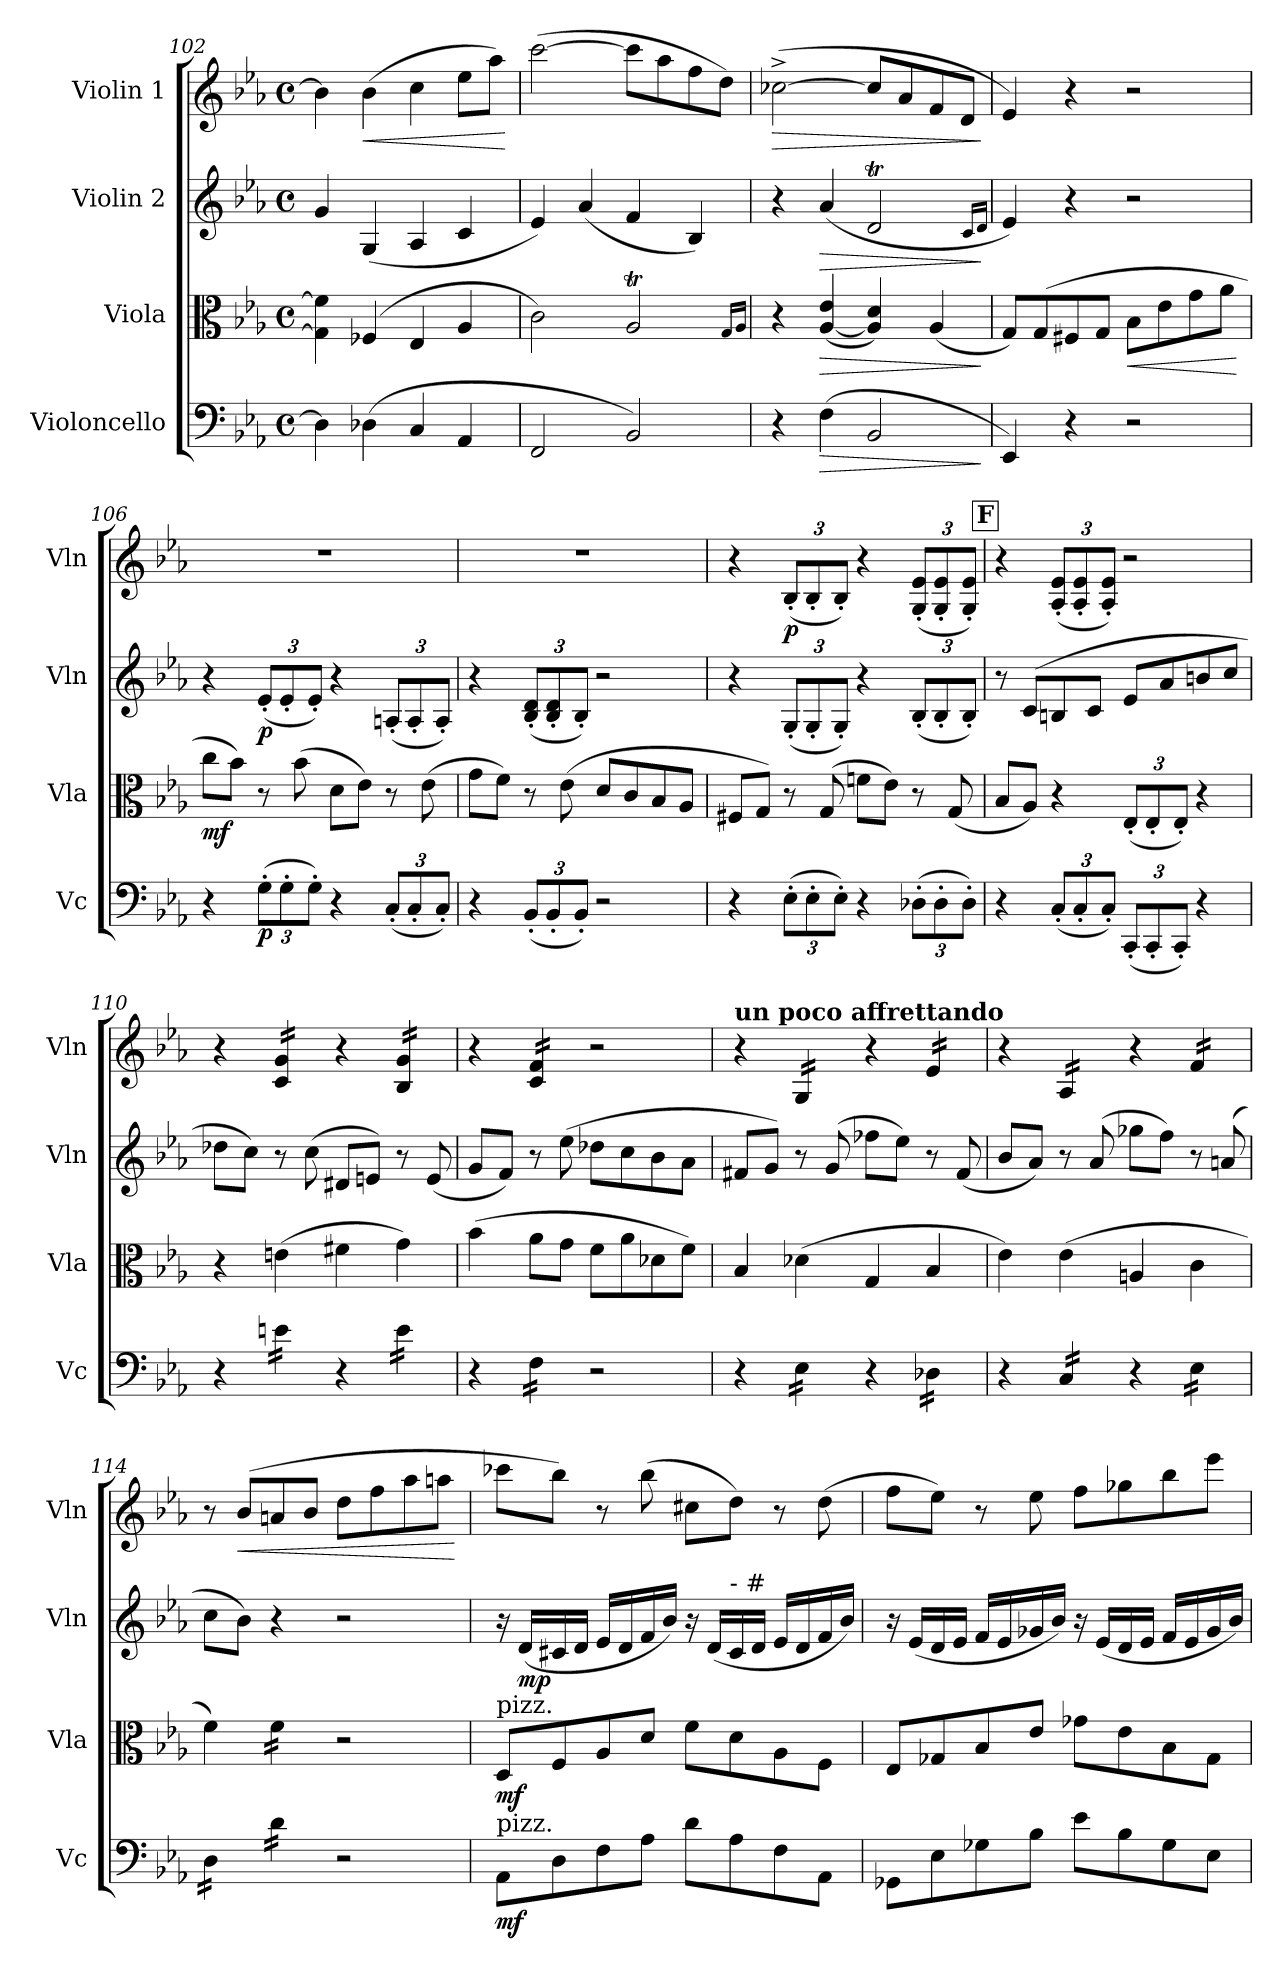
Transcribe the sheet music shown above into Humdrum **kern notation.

**kern	**dynam	**kern	**dynam	**kern	**dynam	**kern	**dynam
*part4	*part4	*part3	*part3	*part2	*part2	*part1	*part1
*staff4	*staff4	*staff3	*staff3	*staff2	*staff2	*staff1	*staff1
*I"Violoncello	*	*I"Viola	*	*I"Violin 2	*	*I"Violin 1	*
*I'Vc	*	*I'Vla	*	*I'Vln	*	*I'Vln	*
*clefF4	*	*clefC3	*	*clefG2	*	*clefG2	*
*k[b-e-a-]	*	*k[b-e-a-]	*	*k[b-e-a-]	*	*k[b-e-a-]	*
*M4/4	*	*M4/4	*	*M4/4	*	*M4/4	*
*met(c)	*	*met(c)	*	*met(c)	*	*met(c)	*
=102	=102	=102	=102	=102	=102	=102	=102
4D-\]	.	4G\] 4f-\]	.	4g/	.	4b-\]	.
!	!	!	!	!	!	!	!LO:HP:b
(4D-X\	.	(4F-X/	.	(4G/	.	(4b-\	<
4C/	.	4E-/	.	4A-/	.	4cc\	.
4AA-/	.	4A-/	.	4c/	.	8ee-\L	.
.	.	.	.	.	.	8aa-\J)	.
.	.	.	.	.	.	.	[
=103	=103	=103	=103	=103	=103	=103	=103
2FF/	.	2c\)	.	4e-/)	.	([>2ccc\	.
.	.	.	.	(4a-/	.	.	.
2BB-/)	.	2A-T/	.	4f/	.	8ccc\L]	.
.	.	.	.	.	.	8aa-\	.
.	.	.	.	4B-/)	.	8ff\	.
.	.	.	.	.	.	8dd\J)	.
.	.	16qG/LL	.	.	.	.	.
.	.	16qA-/JJ	.	.	.	.	.
=104	=104	=104	=104	=104	=104	=104	=104
!	!	!	!	!	!	!	!LO:HP:b
4r	.	4r	.	4r	.	([>2cc-X^\	>
!	!LO:HP:b	!	!LO:HP:b	!	!LO:HP:b	!	!
(4F\	>	([<4A-/ 4e-/	>	(4a-/	>	.	.
2BB-/	.	4A-/] 4d/)	.	2dt/	.	8cc-/L]	.
.	.	.	.	.	.	8a-/	.
.	.	(4A-/	.	.	.	8f/	.
.	.	.	.	.	.	8d/J	.
.	.	.	.	16qc/LL	.	.	.
.	.	.	.	16qd/JJ	.	.	.
.	]	.	]	.	]	.	]
!!LO:PB:g=z
=105	=105	=105	=105	=105	=105	=105	=105
4EE-/)	.	8G/L)	.	4e-/)	.	4e-/)	.
.	.	(8G/	.	.	.	.	.
4r	.	8F#X/	.	4r	.	4r	.
.	.	8G/J	.	.	.	.	.
!	!	!	!LO:HP:b	!	!	!	!
2r	.	8B-\L	<	2r	.	2r	.
.	.	8e-\	.	.	.	.	.
.	.	8g\	.	.	.	.	.
.	.	8a-\J	.	.	.	.	.
.	.	.	[	.	.	.	.
=106	=106	=106	=106	=106	=106	=106	=106
!	!	!	!LO:DY:b	!	!	!	!
4r	.	8cc\L	mf	4r	.	1r	.
.	.	8b-\J)	.	.	.	.	.
*Xbrackettup	*	*	*	*Xbrackettup	*	*	*
!	!LO:DY:b	!	!	!	!LO:DY:b	!	!
(12G'\L	p	8r	.	(12e-'/L	p	.	.
12G'\	.	.	.	12e-'/	.	.	.
.	.	(8b-\	.	.	.	.	.
12G'\J)	.	.	.	12e-'/J)	.	.	.
4r	.	8d\L	.	4r	.	.	.
.	.	8e-\J)	.	.	.	.	.
(12C'/L	.	8r	.	(12An'/L	.	.	.
12C'/	.	.	.	12A'/	.	.	.
.	.	(8e-\	.	.	.	.	.
12C'/J)	.	.	.	12A'/J)	.	.	.
=107	=107	=107	=107	=107	=107	=107	=107
4r	.	8g\L	.	4r	.	1r	.
.	.	8f\J)	.	.	.	.	.
(12BB-'/L	.	8r	.	(12B-/' 12d/'L	.	.	.
12BB-'/	.	.	.	12B-/' 12d/'	.	.	.
.	.	(8e-\	.	.	.	.	.
12BB-'/J)	.	.	.	12B-'/J)	.	.	.
2r	.	8d/L	.	2r	.	.	.
.	.	8c/	.	.	.	.	.
.	.	8B-/	.	.	.	.	.
.	.	8A-/J	.	.	.	.	.
=108	=108	=108	=108	=108	=108	=108	=108
4r	.	8F#X/L	.	4r	.	4r	.
.	.	8G/J)	.	.	.	.	.
*	*	*	*	*	*	*Xbrackettup	*
!	!	!	!	!	!	!	!LO:DY:b
(12E-'\L	.	8r	.	(12G'/L	.	(12B-'/L	p
12E-'\	.	.	.	12G'/	.	12B-'/	.
.	.	(8G/	.	.	.	.	.
12E-'\J)	.	.	.	12G'/J)	.	12B-'/J)	.
4r	.	8fn\L	.	4r	.	4r	.
.	.	8e-\J)	.	.	.	.	.
(12D-X'\L	.	8r	.	(12B-'/L	.	(12G/' 12e-/'L	.
12D-'\	.	.	.	12B-'/	.	12G/' 12e-/'	.
.	.	(8G/	.	.	.	.	.
12D-'\J)	.	.	.	12B-'/J)	.	12G/' 12e-/'J)	.
!!LO:LB:g=z
!!LO:REH:place=s1:a:B:cj:fs=14:t=F
=109	=109	=109	=109	=109	=109	=109	=109
4r	.	8B-/L	.	8r	.	4r	.
.	.	8A-/J)	.	(8c/L	.	.	.
(12C'/L	.	4r	.	8Bn/	.	(12A-/' 12e-/'L	.
12C'/	.	.	.	.	.	12A-/' 12e-/'	.
.	.	.	.	8c/J	.	.	.
12C'/J)	.	.	.	.	.	12A-/' 12e-/'J)	.
*	*	*Xbrackettup	*	*	*	*	*
(12CC'/L	.	(12E-'/L	.	8e-/L	.	2r	.
12CC'/	.	12E-'/	.	.	.	.	.
.	.	.	.	8a-/	.	.	.
12CC'/J)	.	12E-'/J)	.	.	.	.	.
4r	.	4r	.	8bn/	.	.	.
.	.	.	.	8cc/J	.	.	.
=110	=110	=110	=110	=110	=110	=110	=110
4r	.	4r	.	8dd-X\L	.	4r	.
.	.	.	.	8cc\J)	.	.	.
*tremolo	*	*	*	*	*	*	*
*	*	*	*	*	*	*tremolo	*
16en\LL	.	(4en\	.	8r	.	16c/ 16g/LL	.
16en\	.	.	.	.	.	16c/ 16g/	.
16en\	.	.	.	(8cc\	.	16c/ 16g/	.
16en\JJ	.	.	.	.	.	16c/ 16g/JJ	.
4r	.	4f#X\	.	8d#X/L	.	4r	.
.	.	.	.	8en/J)	.	.	.
16e\LL	.	4g\)	.	8r	.	16B-/ 16g/LL	.
16e\	.	.	.	.	.	16B-/ 16g/	.
16e\	.	.	.	(8e/	.	16B-/ 16g/	.
16e\JJ	.	.	.	.	.	16B-/ 16g/JJ	.
=111	=111	=111	=111	=111	=111	=111	=111
4r	.	(4b-\	.	8g/L	.	4r	.
.	.	.	.	8f/J)	.	.	.
16F\LL	.	8a-\L	.	8r	.	16c/ 16f/LL	.
16F\	.	.	.	.	.	16c/ 16f/	.
16F\	.	8g\J	.	(8ee-\	.	16c/ 16f/	.
16F\JJ	.	.	.	.	.	16c/ 16f/JJ	.
2r	.	8f\L	.	8dd-X\L	.	2r	.
.	.	8a-\	.	8cc\	.	.	.
.	.	8d-X\	.	8b-\	.	.	.
.	.	8f\J)	.	8a-\J	.	.	.
=112	=112	=112	=112	=112	=112	=112	=112
!	!	!	!	!	!	!LO:TX:a:B:t=un poco affrettando	!
4r	.	4B-/	.	8f#X/L	.	4r	.
.	.	.	.	8g/J)	.	.	.
16E-\LL	.	(4d-X\	.	8r	.	16G/LL	.
16E-\	.	.	.	.	.	16G/	.
16E-\	.	.	.	(8g/	.	16G/	.
16E-\JJ	.	.	.	.	.	16G/JJ	.
4r	.	4G/	.	8ff-X\L	.	4r	.
.	.	.	.	8ee-\J)	.	.	.
16D-X\LL	.	4B-/	.	8r	.	16e-/LL	.
16D-X\	.	.	.	.	.	16e-/	.
16D-X\	.	.	.	(8f#/	.	16e-/	.
16D-X\JJ	.	.	.	.	.	16e-/JJ	.
!!LO:LB:g=z
=113	=113	=113	=113	=113	=113	=113	=113
4r	.	4e-\)	.	8b-/L	.	4r	.
.	.	.	.	8a-/J)	.	.	.
16C/LL	.	(4e-\	.	8r	.	16A-/LL	.
16C/	.	.	.	.	.	16A-/	.
16C/	.	.	.	(8a-/	.	16A-/	.
16C/JJ	.	.	.	.	.	16A-/JJ	.
4r	.	4An/	.	8gg-X\L	.	4r	.
.	.	.	.	8ff\J)	.	.	.
16E-\LL	.	4c\	.	8r	.	16f/LL	.
16E-\	.	.	.	.	.	16f/	.
16E-\	.	.	.	(8an/	.	16f/	.
16E-\JJ	.	.	.	.	.	16f/JJ	.
*	*	*	*	*	*	*Xtremolo	*
=114	=114	=114	=114	=114	=114	=114	=114
16D\LL	.	4f\)	.	8cc\L	.	8r	.
16D\	.	.	.	.	.	.	.
!	!	!	!	!	!	!	!LO:HP:b
16D\	.	.	.	8b-\J)	.	(8b-/L	<
16D\JJ	.	.	.	.	.	.	.
*	*	*tremolo	*	*	*	*	*
16d\LL	.	16f\LL	.	4r	.	8an/	.
16d\	.	16f\	.	.	.	.	.
16d\	.	16f\	.	.	.	8b-/J	.
16d\JJ	.	16f\JJ	.	.	.	.	.
*	*	*Xtremolo	*	*	*	*	*
*Xtremolo	*	*	*	*	*	*	*
2r	.	2r	.	2r	.	8dd\L	.
.	.	.	.	.	.	8ff\	.
.	.	.	.	.	.	8aa-\	.
.	.	.	.	.	.	8aan\J	.
.	.	.	.	.	.	.	[
=115	=115	=115	=115	=115	=115	=115	=115
!	!	!LO:TX:a:t=pizz.	!	!	!	!	!
!LO:TX:a:t=pizz.	!	!	!	!	!	!	!
!	!LO:DY:b	!	!LO:DY:b	!	!	!	!LO:DY:b
!	!	!	!	!	!	!	!LO:DY:n=1:b
8AA-\L	mf	8D/L	mf	16r	.	8ccc-X\L	mf other-dynamics
!	!	!	!	!	!LO:DY:b	!	!
.	.	.	.	(16d/LL	mp	.	.
8D\	.	8F/	.	16c#X/	.	8bb-\J)	.
.	.	.	.	16d/JJ	.	.	.
8F\	.	8A-/	.	16e-/LL	.	8r	.
.	.	.	.	16d/	.	.	.
8A-\J	.	8d/J	.	16f/	.	(8bb-\	.
.	.	.	.	16b-/JJ)	.	.	.
8d\L	.	8f\L	.	16r	.	8cc#X\L	.
.	.	.	.	(16d/LL	.	.	.
!	!	!	!	!LO:TX:a:t=- #	!	!	!
8A-\	.	8d\	.	16c#/	.	8dd\J)	.
.	.	.	.	16d/JJ	.	.	.
8F\	.	8A-\	.	16e-/LL	.	8r	.
.	.	.	.	16d/	.	.	.
8AA-\J	.	8F\J	.	16f/	.	(8dd\	.
.	.	.	.	16b-/JJ)	.	.	.
!!LO:LB:g=z
=116	=116	=116	=116	=116	=116	=116	=116
8GG-X\L	.	8E-/L	.	16r	.	8ff\L	.
.	.	.	.	(16e-/LL	.	.	.
8E-\	.	8G-X/	.	16d/	.	8ee-\J)	.
.	.	.	.	16e-/JJ	.	.	.
8G-X\	.	8B-/	.	16f/LL	.	8r	.
.	.	.	.	16e-/	.	.	.
8B-\J	.	8e-/J	.	16g-X/	.	8ee-\	.
.	.	.	.	16b-/JJ)	.	.	.
8e-\L	.	8g-X\L	.	16r	.	8ff\L	.
.	.	.	.	(16e-/LL	.	.	.
8B-\	.	8e-\	.	16d/	.	8gg-X\	.
.	.	.	.	16e-/JJ	.	.	.
8G-\	.	8B-\	.	16f/LL	.	8bb-\	.
.	.	.	.	16e-/	.	.	.
8E-\J	.	8G-\J	.	16g-/	.	8eee-\J	.
.	.	.	.	16b-/JJ)	.	.	.
=	=	=	=	=	=	=	=
*-	*-	*-	*-	*-	*-	*-	*-
